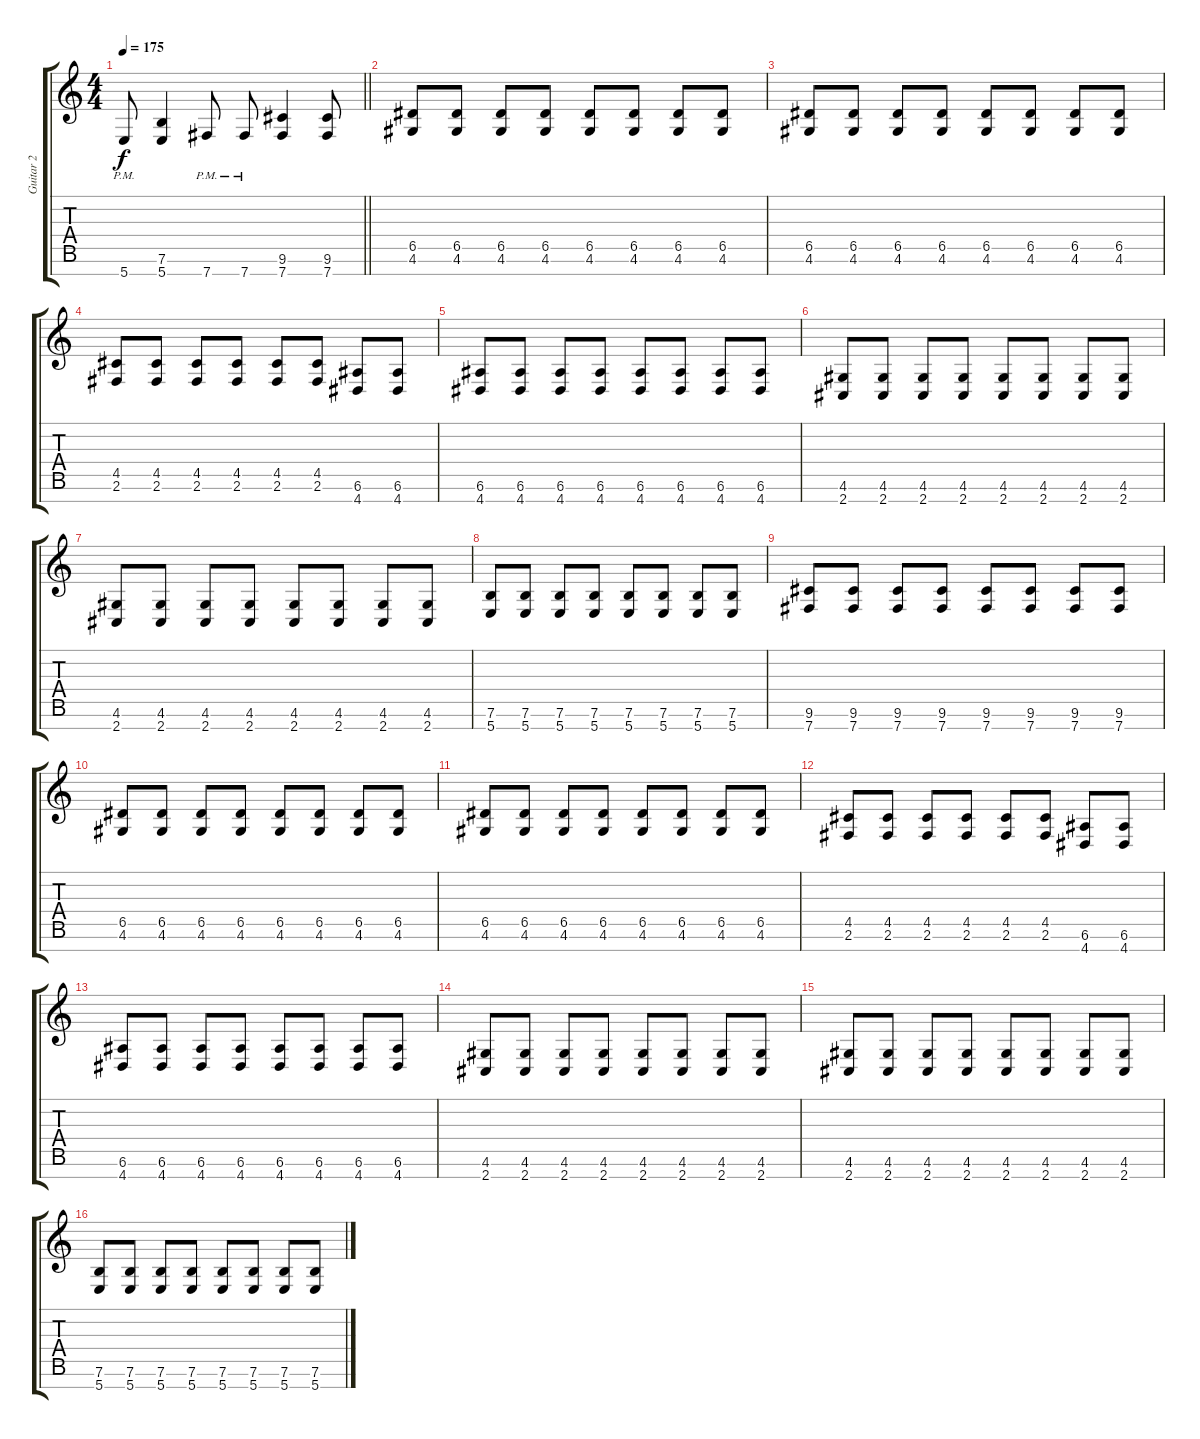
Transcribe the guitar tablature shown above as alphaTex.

\track ("Guitar 2" "Guitar 2") {instrument overdrivenguitar}
\staff {score tabs}
\tuning (E4 B3 G3 D3 A2 E2 B1) {hide}
\ts (4 4)
\tempo 175
\clef g2
\barLineRight lightlight
\ks c
5.7{pm}.8{dy f} (7.6 5.7).4 7.7{pm}.8 7.7{pm}.8 (9.6 7.7).4 (9.6 7.7).8 |
\section ("" "")
(6.5 4.6).8 (6.5 4.6).8 (6.5 4.6).8 (6.5 4.6).8 (6.5 4.6).8 (6.5 4.6).8 (6.5 4.6).8 (6.5 4.6).8 |
\section ("" "")
(6.5 4.6).8 (6.5 4.6).8 (6.5 4.6).8 (6.5 4.6).8 (6.5 4.6).8 (6.5 4.6).8 (6.5 4.6).8 (6.5 4.6).8 |
(4.5 2.6).8 (4.5 2.6).8 (4.5 2.6).8 (4.5 2.6).8 (4.5 2.6).8 (4.5 2.6).8 (6.6 4.7).8 (6.6 4.7).8 |
(6.6 4.7).8 (6.6 4.7).8 (6.6 4.7).8 (6.6 4.7).8 (6.6 4.7).8 (6.6 4.7).8 (6.6 4.7).8 (6.6 4.7).8 |
(4.6 2.7).8 (4.6 2.7).8 (4.6 2.7).8 (4.6 2.7).8 (4.6 2.7).8 (4.6 2.7).8 (4.6 2.7).8 (4.6 2.7).8 |
(4.6 2.7).8 (4.6 2.7).8 (4.6 2.7).8 (4.6 2.7).8 (4.6 2.7).8 (4.6 2.7).8 (4.6 2.7).8 (4.6 2.7).8 |
(7.6 5.7).8 (7.6 5.7).8 (7.6 5.7).8 (7.6 5.7).8 (7.6 5.7).8 (7.6 5.7).8 (7.6 5.7).8 (7.6 5.7).8 |
(9.6 7.7).8 (9.6 7.7).8 (9.6 7.7).8 (9.6 7.7).8 (9.6 7.7).8 (9.6 7.7).8 (9.6 7.7).8 (9.6 7.7).8 |
(6.5 4.6).8 (6.5 4.6).8 (6.5 4.6).8 (6.5 4.6).8 (6.5 4.6).8 (6.5 4.6).8 (6.5 4.6).8 (6.5 4.6).8 |
(6.5 4.6).8 (6.5 4.6).8 (6.5 4.6).8 (6.5 4.6).8 (6.5 4.6).8 (6.5 4.6).8 (6.5 4.6).8 (6.5 4.6).8 |
(4.5 2.6).8 (4.5 2.6).8 (4.5 2.6).8 (4.5 2.6).8 (4.5 2.6).8 (4.5 2.6).8 (6.6 4.7).8 (6.6 4.7).8 |
(6.6 4.7).8 (6.6 4.7).8 (6.6 4.7).8 (6.6 4.7).8 (6.6 4.7).8 (6.6 4.7).8 (6.6 4.7).8 (6.6 4.7).8 |
(4.6 2.7).8 (4.6 2.7).8 (4.6 2.7).8 (4.6 2.7).8 (4.6 2.7).8 (4.6 2.7).8 (4.6 2.7).8 (4.6 2.7).8 |
(4.6 2.7).8 (4.6 2.7).8 (4.6 2.7).8 (4.6 2.7).8 (4.6 2.7).8 (4.6 2.7).8 (4.6 2.7).8 (4.6 2.7).8 |
(7.6 5.7).8 (7.6 5.7).8 (7.6 5.7).8 (7.6 5.7).8 (7.6 5.7).8 (7.6 5.7).8 (7.6 5.7).8 (7.6 5.7).8
